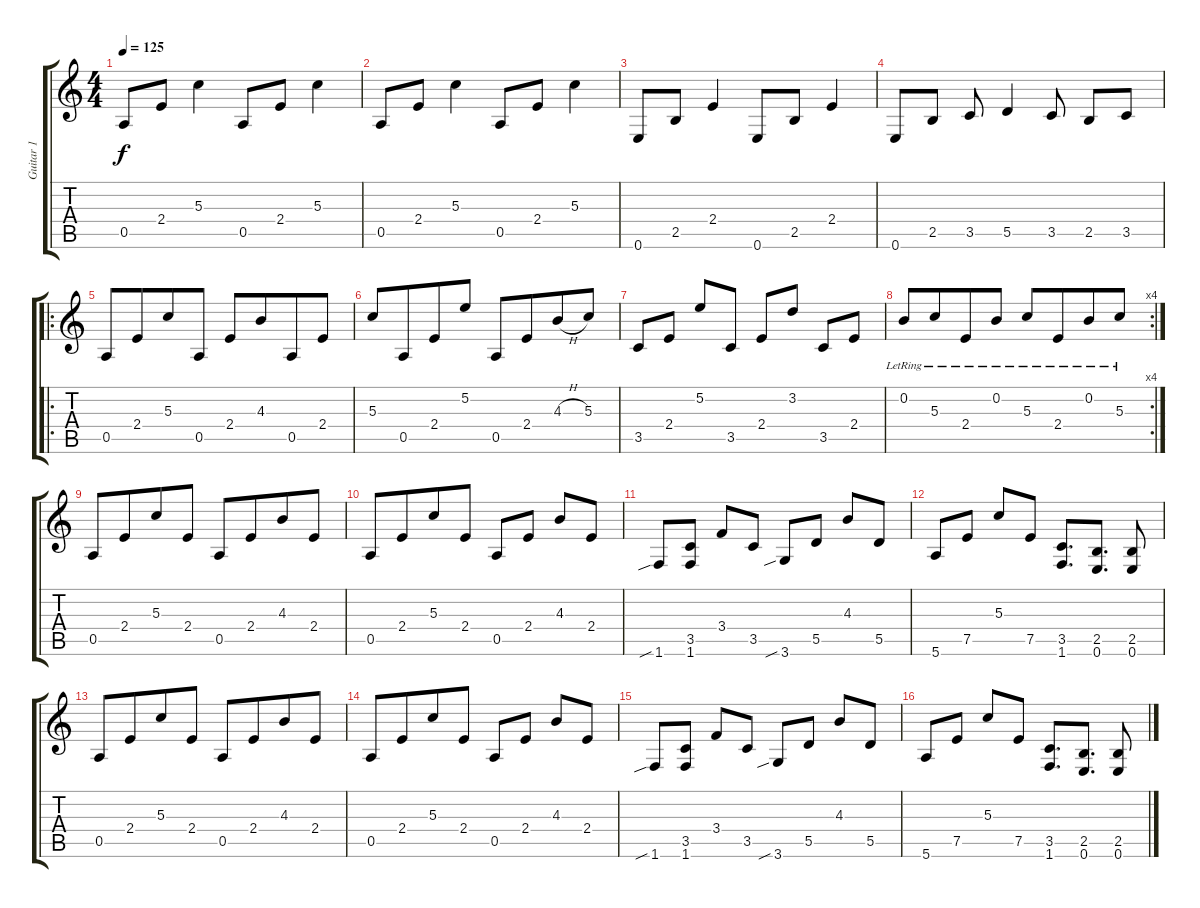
\track ("Guitar 1" "Guitar 1") {instrument electricguitarjazz}
\staff {score tabs}
\tuning (E4 B3 G3 D3 A2 E2) {hide}
\ts (4 4)
\tempo 125
\clef g2
\ks c
0.5.8{dy f} 2.4.8 5.3.4 0.5.8 2.4.8 5.3.4 |
0.5.8 2.4.8 5.3.4 0.5.8 2.4.8 5.3.4 |
0.6.8 2.5.8 2.4.4 0.6.8 2.5.8 2.4.4 |
0.6.8 2.5.8 3.5.8 5.5.4 3.5.8 2.5.8 3.5.8 |
\ro
0.5.8 2.4.8{beam merge} 5.3.8 0.5.8 2.4.8 4.3.8{beam merge} 0.5.8 2.4.8 |
5.3.8 0.5.8{beam merge} 2.4.8 5.2.8 0.5.8 2.4.8{beam merge} 4.3{h}.8 5.3.8 |
3.5.8 2.4.8 5.2.8 3.5.8 2.4.8 3.2.8 3.5.8 2.4.8 |
\rc 4
0.2{lr}.8 5.3{lr}.8{beam merge} 2.4{lr}.8 0.2{lr}.8 5.3{lr}.8 2.4{lr}.8{beam merge} 0.2{lr}.8 5.3{lr}.8 |
0.5.8 2.4.8{beam merge} 5.3.8 2.4.8 0.5.8 2.4.8{beam merge} 4.3.8 2.4.8 |
0.5.8 2.4.8{beam merge} 5.3.8 2.4.8 0.5.8 2.4.8 4.3.8 2.4.8 |
1.6{sib}.8 (3.5 1.6).8 3.4.8 3.5.8 3.6{sib}.8 5.5.8 4.3.8 5.5.8 |
5.6.8 7.5.8 5.3.8 7.5.8 (3.5 1.6).8{d} (2.5 0.6).8{d} (2.5 0.6).8 |
0.5.8 2.4.8{beam merge} 5.3.8 2.4.8 0.5.8 2.4.8{beam merge} 4.3.8 2.4.8 |
0.5.8 2.4.8{beam merge} 5.3.8 2.4.8 0.5.8 2.4.8 4.3.8 2.4.8 |
1.6{sib}.8 (3.5 1.6).8 3.4.8 3.5.8 3.6{sib}.8 5.5.8 4.3.8 5.5.8 |
5.6.8 7.5.8 5.3.8 7.5.8 (3.5 1.6).8{d} (2.5 0.6).8{d} (2.5 0.6).8
